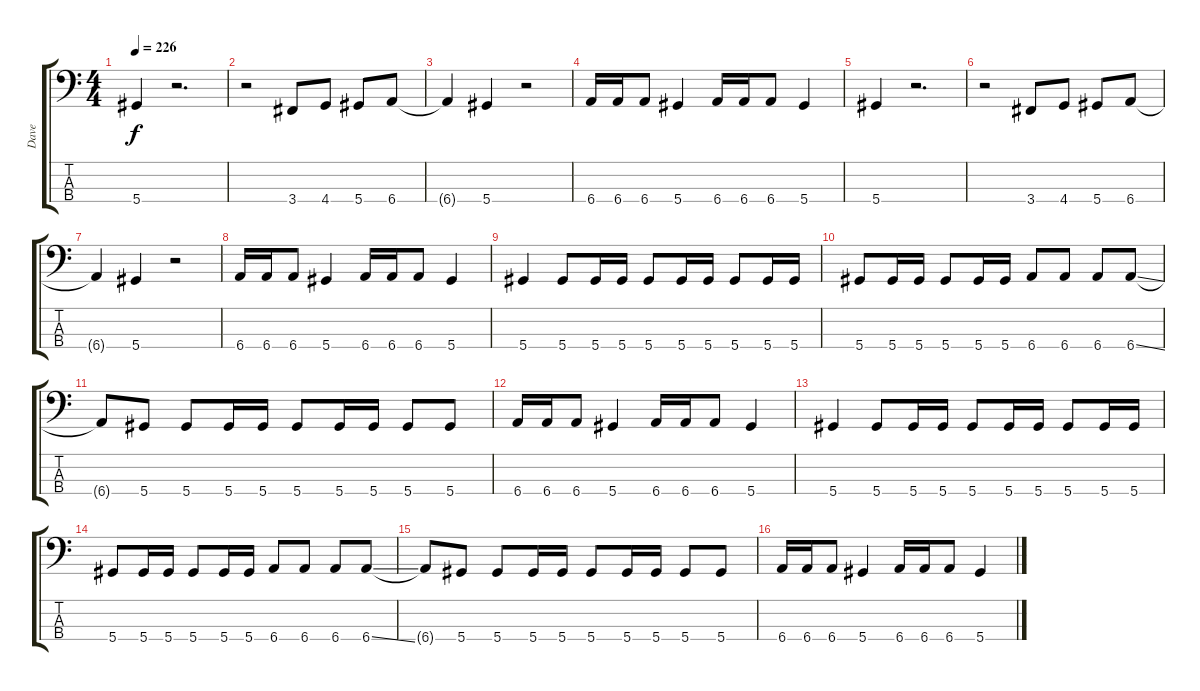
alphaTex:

\track ("Dave" "Dave") {instrument electricbassfinger}
\staff {score tabs}
\tuning (Gb2 Db2 Ab1 Eb1) {hide}
\ts (4 4)
\tempo 226
\clef f4
\ks c
5.4.4{dy f} r.2{d} |
r.2 3.4.8 4.4.8 5.4.8 6.4.8 |
6.4{t}.4 5.4.4 r.2 |
6.4.16 6.4.16 6.4.8 5.4.4 6.4.16 6.4.16 6.4.8 5.4.4 |
5.4.4 r.2{d} |
r.2 3.4.8 4.4.8 5.4.8 6.4.8 |
6.4{t}.4 5.4.4 r.2 |
6.4.16 6.4.16 6.4.8 5.4.4 6.4.16 6.4.16 6.4.8 5.4.4 |
5.4.4 5.4.8 5.4.16 5.4.16 5.4.8 5.4.16 5.4.16 5.4.8 5.4.16 5.4.16 |
5.4.8 5.4.16 5.4.16 5.4.8 5.4.16 5.4.16 6.4.8 6.4.8 6.4.8 6.4{ss}.8 |
6.4{t}.8 5.4.8 5.4.8 5.4.16 5.4.16 5.4.8 5.4.16 5.4.16 5.4.8 5.4.8 |
6.4.16 6.4.16 6.4.8 5.4.4 6.4.16 6.4.16 6.4.8 5.4.4 |
5.4.4 5.4.8 5.4.16 5.4.16 5.4.8 5.4.16 5.4.16 5.4.8 5.4.16 5.4.16 |
5.4.8 5.4.16 5.4.16 5.4.8 5.4.16 5.4.16 6.4.8 6.4.8 6.4.8 6.4{ss}.8 |
6.4{t}.8 5.4.8 5.4.8 5.4.16 5.4.16 5.4.8 5.4.16 5.4.16 5.4.8 5.4.8 |
6.4.16 6.4.16 6.4.8 5.4.4 6.4.16 6.4.16 6.4.8 5.4.4
